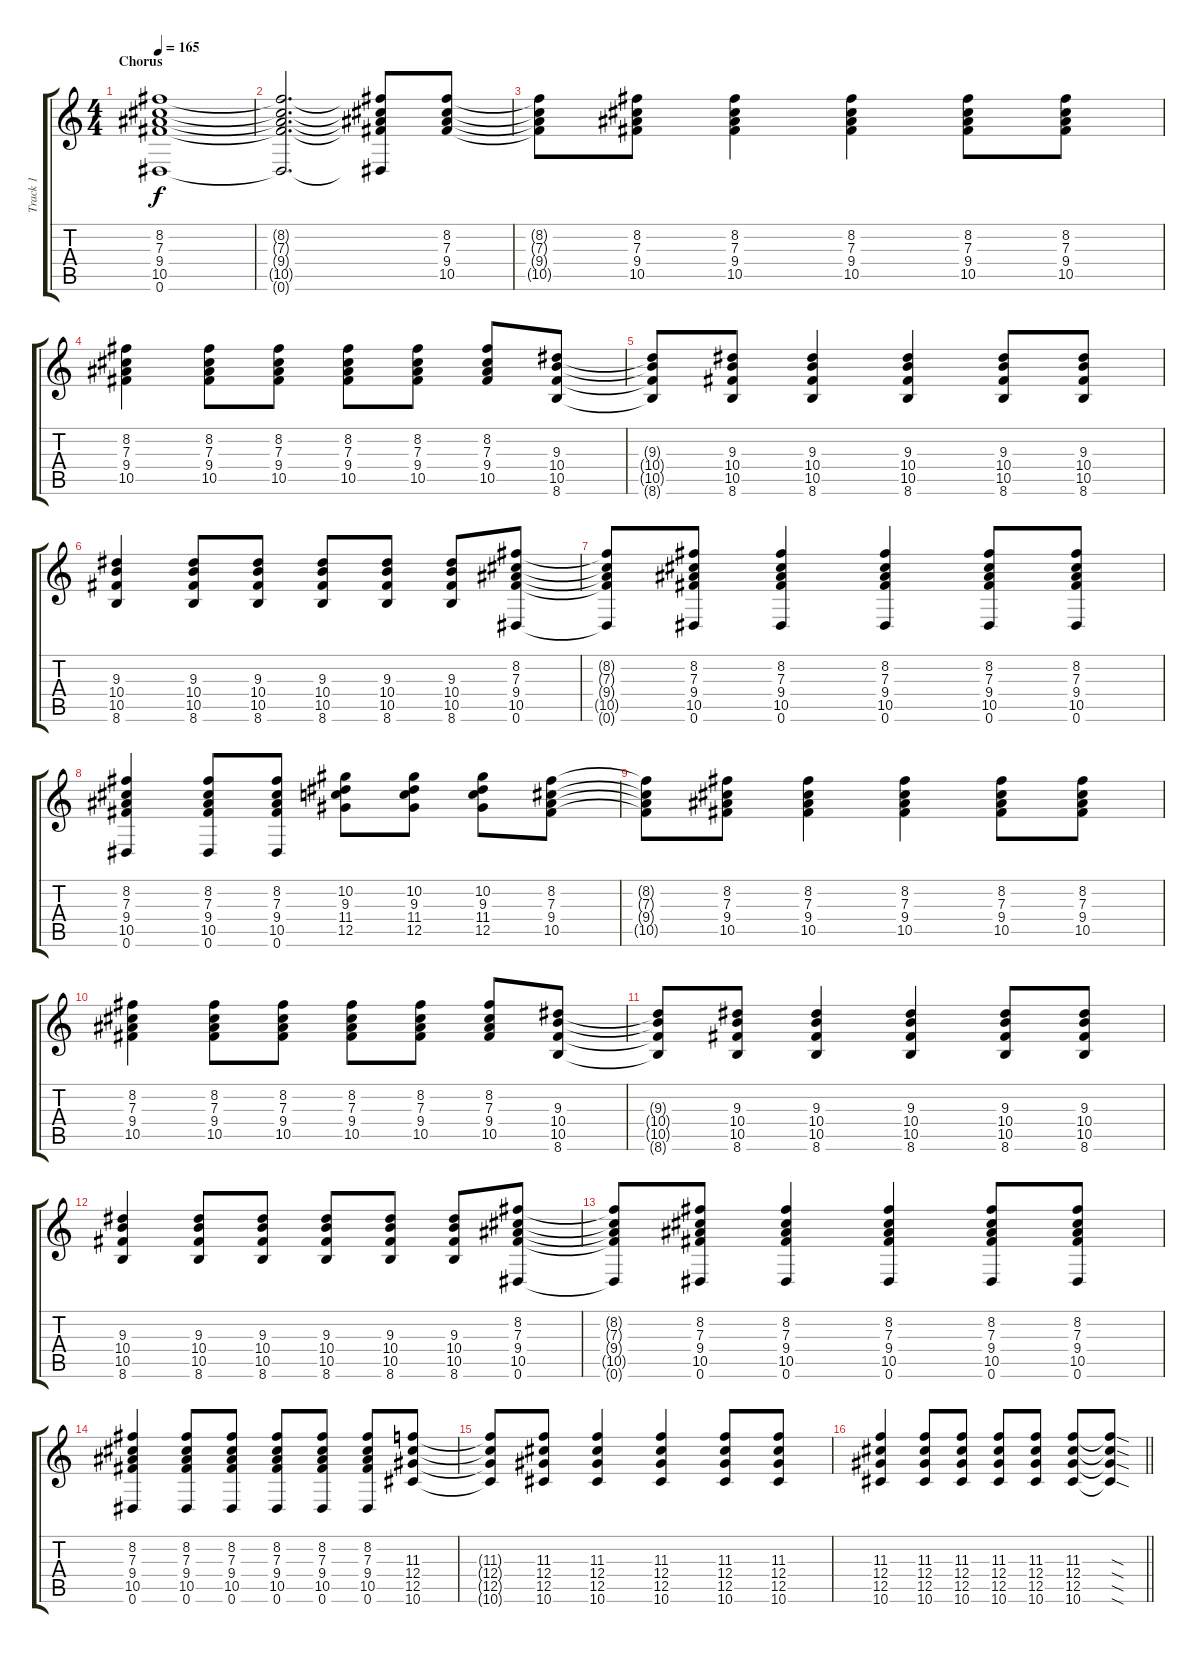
\track ("Track 1" "Track 1") {instrument overdrivenguitar}
\staff {score tabs}
\tuning (Eb4 Bb3 Gb3 Db3 Ab2 Eb2) {hide}
\ts (4 4)
\section ("" "Chorus")
\tempo 165
\clef g2
\ks c
(8.2{t} 7.3{t} 9.4{t} 10.5{t} 0.6{t}).1{dy f} |
(8.2{t} 7.3{t} 9.4{t} 10.5{t} 0.6{t}).2{d} (8.2{t} 7.3{t} 9.4{t} 10.5{t} 0.6{t}).8 (8.2 7.3 9.4 10.5).8{instrument overdrivenguitar} |
(8.2{t} 7.3{t} 9.4{t} 10.5{t}).8 (8.2 7.3 9.4 10.5).8 (8.2 7.3 9.4 10.5).4 (8.2 7.3 9.4 10.5).4 (8.2 7.3 9.4 10.5).8 (8.2 7.3 9.4 10.5).8 |
(8.2 7.3 9.4 10.5).4 (8.2 7.3 9.4 10.5).8 (8.2 7.3 9.4 10.5).8 (8.2 7.3 9.4 10.5).8 (8.2 7.3 9.4 10.5).8 (8.2 7.3 9.4 10.5).8 (9.3 10.4 10.5 8.6).8 |
(9.3{t} 10.4{t} 10.5{t} 8.6{t}).8 (9.3 10.4 10.5 8.6).8 (9.3 10.4 10.5 8.6).4 (9.3 10.4 10.5 8.6).4 (9.3 10.4 10.5 8.6).8 (9.3 10.4 10.5 8.6).8 |
(9.3 10.4 10.5 8.6).4 (9.3 10.4 10.5 8.6).8 (9.3 10.4 10.5 8.6).8 (9.3 10.4 10.5 8.6).8 (9.3 10.4 10.5 8.6).8 (9.3 10.4 10.5 8.6).8 (8.2 7.3 9.4 10.5 0.6).8 |
(8.2{t} 7.3{t} 9.4{t} 10.5{t} 0.6{t}).8 (8.2 7.3 9.4 10.5 0.6).8 (8.2 7.3 9.4 10.5 0.6).4 (8.2 7.3 9.4 10.5 0.6).4 (8.2 7.3 9.4 10.5 0.6).8 (8.2 7.3 9.4 10.5 0.6).8 |
(8.2 7.3 9.4 10.5 0.6).4 (8.2 7.3 9.4 10.5 0.6).8 (8.2 7.3 9.4 10.5 0.6).8 (10.2 9.3 11.4 12.5).8 (10.2 9.3 11.4 12.5).8 (10.2 9.3 11.4 12.5).8 (8.2 7.3 9.4 10.5).8 |
(8.2{t} 7.3{t} 9.4{t} 10.5{t}).8 (8.2 7.3 9.4 10.5).8 (8.2 7.3 9.4 10.5).4 (8.2 7.3 9.4 10.5).4 (8.2 7.3 9.4 10.5).8 (8.2 7.3 9.4 10.5).8 |
(8.2 7.3 9.4 10.5).4 (8.2 7.3 9.4 10.5).8 (8.2 7.3 9.4 10.5).8 (8.2 7.3 9.4 10.5).8 (8.2 7.3 9.4 10.5).8 (8.2 7.3 9.4 10.5).8 (9.3 10.4 10.5 8.6).8 |
(9.3{t} 10.4{t} 10.5{t} 8.6{t}).8 (9.3 10.4 10.5 8.6).8 (9.3 10.4 10.5 8.6).4 (9.3 10.4 10.5 8.6).4 (9.3 10.4 10.5 8.6).8 (9.3 10.4 10.5 8.6).8 |
(9.3 10.4 10.5 8.6).4 (9.3 10.4 10.5 8.6).8 (9.3 10.4 10.5 8.6).8 (9.3 10.4 10.5 8.6).8 (9.3 10.4 10.5 8.6).8 (9.3 10.4 10.5 8.6).8 (8.2 7.3 9.4 10.5 0.6).8 |
(8.2{t} 7.3{t} 9.4{t} 10.5{t} 0.6{t}).8 (8.2 7.3 9.4 10.5 0.6).8 (8.2 7.3 9.4 10.5 0.6).4 (8.2 7.3 9.4 10.5 0.6).4 (8.2 7.3 9.4 10.5 0.6).8 (8.2 7.3 9.4 10.5 0.6).8 |
(8.2 7.3 9.4 10.5 0.6).4 (8.2 7.3 9.4 10.5 0.6).8 (8.2 7.3 9.4 10.5 0.6).8 (8.2 7.3 9.4 10.5 0.6).8 (8.2 7.3 9.4 10.5 0.6).8 (8.2 7.3 9.4 10.5 0.6).8 (11.3 12.4 12.5 10.6).8 |
(11.3{t} 12.4{t} 12.5{t} 10.6{t}).8 (11.3 12.4 12.5 10.6).8 (11.3 12.4 12.5 10.6).4 (11.3 12.4 12.5 10.6).4 (11.3 12.4 12.5 10.6).8 (11.3 12.4 12.5 10.6).8 |
\barLineRight lightlight
(11.3 12.4 12.5 10.6).4 (11.3 12.4 12.5 10.6).8 (11.3 12.4 12.5 10.6).8 (11.3 12.4 12.5 10.6).8 (11.3 12.4 12.5 10.6).8 (11.3 12.4 12.5 10.6).8 (11.3{sod t} 12.4{sod t} 12.5{sod t} 10.6{sod t}).8
